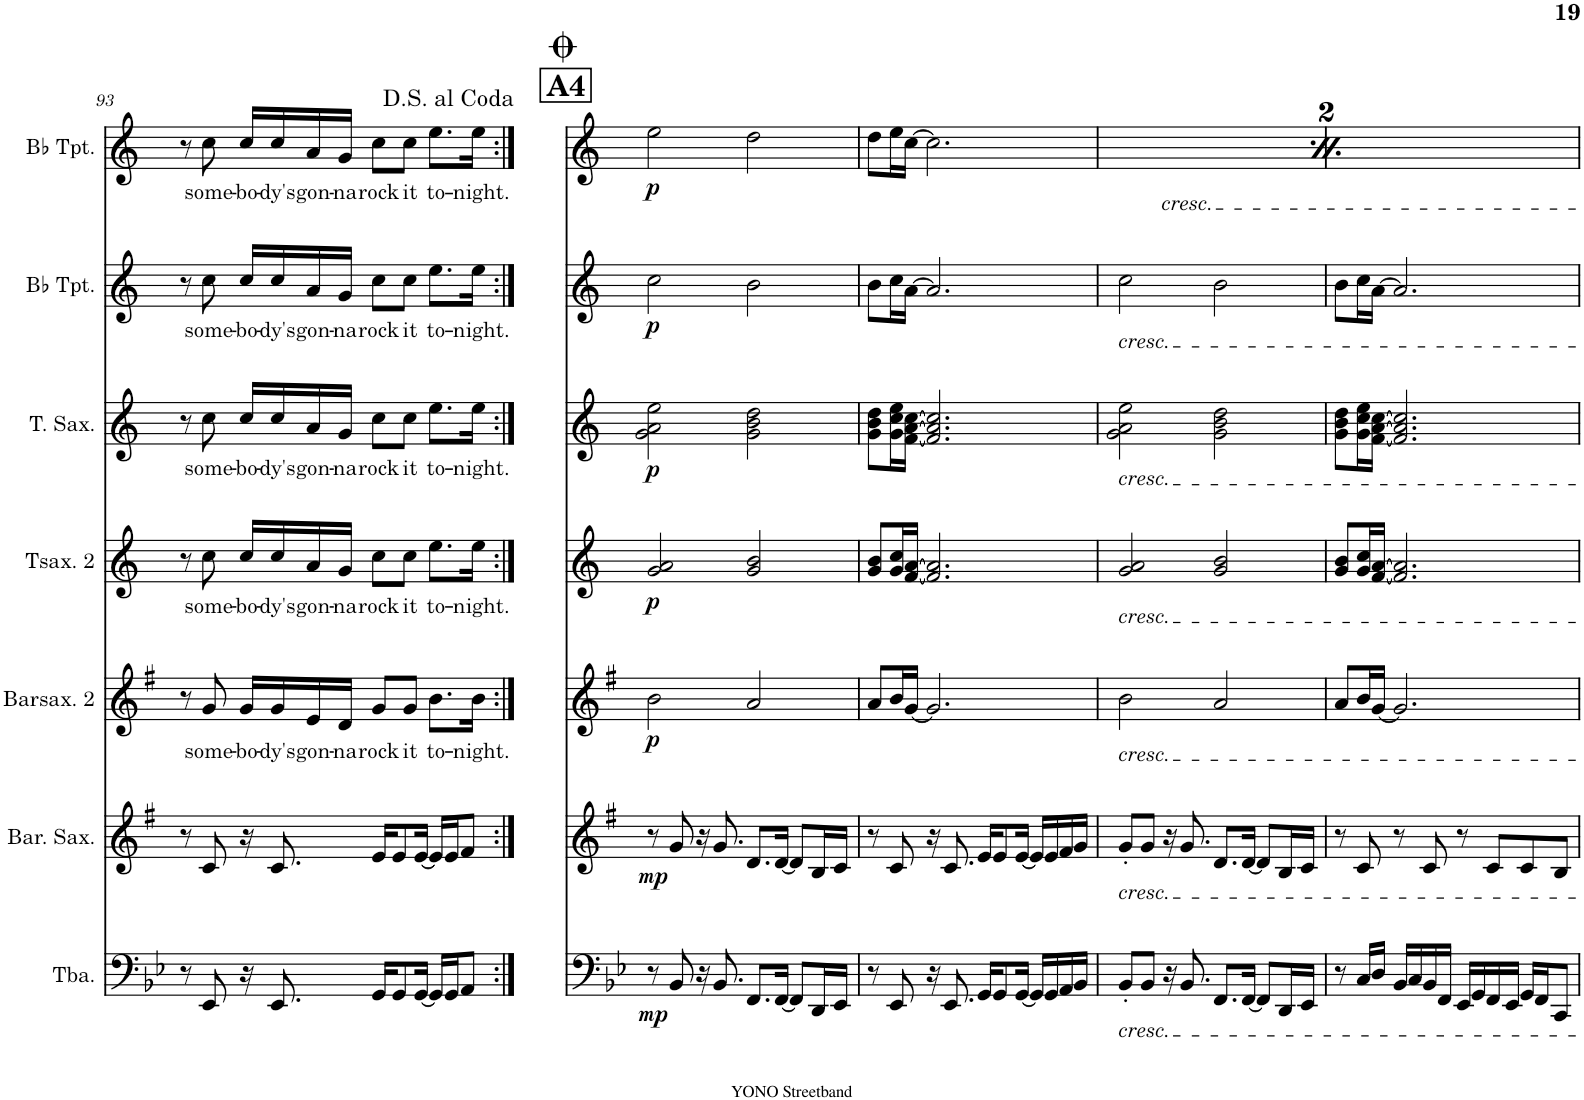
**kern	**dynam	**kern	**dynam	**kern	**text	**dynam	**kern	**text	**dynam	**kern	**text	**dynam	**kern	**text	**dynam	**kern	**text	**dynam
*part7	*part7	*part6	*part6	*part5	*part5	*part5	*part4	*part4	*part4	*part3	*part3	*part3	*part2	*part2	*part2	*part1	*part1	*part1
*staff7	*staff7	*staff6	*staff6	*staff5	*staff5	*staff5	*staff4	*staff4	*staff4	*staff3	*staff3	*staff3	*staff2	*staff2	*staff2	*staff1	*staff1	*staff1
*I"Tuba	*	*I"Baritone Saxophone	*	*I"Baritonsaxophon 2	*	*	*I"Tenorsaxophon 2	*	*	*I"Tenor Saxophone	*	*	*I"Bb Trumpet	*	*	*I"Bb Trumpet	*	*
*I'Tba.	*	*I'Bar. Sax.	*	*I'Barsax. 2	*	*	*I'Tsax. 2	*	*	*I'T. Sax.	*	*	*I'Bb Tpt.	*	*	*I'Bb Tpt.	*	*
!!LO:PB:g=z
*clefF4	*	*clefG2	*	*clefG2	*	*	*clefG2	*	*	*clefG2	*	*	*clefG2	*	*	*clefG2	*	*
*	*	*Trd12c21	*	*Trd12c21	*	*	*Trd8c14	*	*	*Trd8c14	*	*	*Trd1c2	*	*	*Trd1c2	*	*
*k[b-e-]	*	*k[f#]	*	*k[f#]	*	*	*k[]	*	*	*k[]	*	*	*k[]	*	*	*k[]	*	*
*M4/4	*	*M4/4	*	*M4/4	*	*	*M4/4	*	*	*M4/4	*	*	*M4/4	*	*	*M4/4	*	*
=93	=93	=93	=93	=93	=93	=93	=93	=93	=93	=93	=93	=93	=93	=93	=93	=93	=93	=93
8r	.	8r	.	8r	.	.	8r	.	.	8r	.	.	8r	.	.	8r	.	.
!	!	!	!	!	!LO:LY:b	!	!	!LO:LY:b	!	!	!LO:LY:b	!	!	!LO:LY:b	!	!	!LO:LY:b	!
8EE-/	.	8c/	.	8g/	some-	.	8cc\	some-	.	8cc\	some-	.	8cc\	some-	.	8cc\	some-	.
!	!	!	!	!	!LO:LY:b	!	!	!LO:LY:b	!	!	!LO:LY:b	!	!	!LO:LY:b	!	!	!LO:LY:b	!
16r	.	16r	.	16g/LL	-bo-	.	16cc/LL	-bo-	.	16cc/LL	-bo-	.	16cc/LL	-bo-	.	16cc/LL	-bo-	.
!	!	!	!	!	!LO:LY:b	!	!	!LO:LY:b	!	!	!LO:LY:b	!	!	!LO:LY:b	!	!	!LO:LY:b	!
8.EE-/	.	8.c/	.	16g/	-dy's	.	16cc/	-dy's	.	16cc/	-dy's	.	16cc/	-dy's	.	16cc/	-dy's	.
!	!	!	!	!	!LO:LY:b	!	!	!LO:LY:b	!	!	!LO:LY:b	!	!	!LO:LY:b	!	!	!LO:LY:b	!
.	.	.	.	16e/	gon-	.	16a/	gon-	.	16a/	gon-	.	16a/	gon-	.	16a/	gon-	.
!	!	!	!	!	!LO:LY:b	!	!	!LO:LY:b	!	!	!LO:LY:b	!	!	!LO:LY:b	!	!	!LO:LY:b	!
.	.	.	.	16d/JJ	-na	.	16g/JJ	-na	.	16g/JJ	-na	.	16g/JJ	-na	.	16g/JJ	-na	.
!	!	!	!	!	!LO:LY:b	!	!	!LO:LY:b	!	!	!LO:LY:b	!	!	!LO:LY:b	!	!	!LO:LY:b	!
16GG/KL	.	16e/KL	.	8g/L	rock	.	8cc\L	rock	.	8cc\L	rock	.	8cc\L	rock	.	8cc\L	rock	.
8GG/	.	8e/	.	.	.	.	.	.	.	.	.	.	.	.	.	.	.	.
!	!	!	!	!	!LO:LY:b	!	!	!LO:LY:b	!	!	!LO:LY:b	!	!	!LO:LY:b	!	!	!LO:LY:b	!
.	.	.	.	8g/J	it	.	8cc\J	it	.	8cc\J	it	.	8cc\J	it	.	8cc\J	it	.
[16GG/Jk	.	[16e/Jk	.	.	.	.	.	.	.	.	.	.	.	.	.	.	.	.
!	!	!	!	!	!LO:LY:b	!	!	!LO:LY:b	!	!	!LO:LY:b	!	!	!LO:LY:b	!	!	!LO:LY:b	!
16GG/LL]	.	16e/LL]	.	8.b\L	to-	.	8.ee\L	to-	.	8.ee\L	to-	.	8.ee\L	to-	.	8.ee\L	to-	.
16GG/J	.	16e/J	.	.	.	.	.	.	.	.	.	.	.	.	.	.	.	.
8AA/J	.	8f#/J	.	.	.	.	.	.	.	.	.	.	.	.	.	.	.	.
!	!	!	!	!	!LO:LY:b	!	!	!LO:LY:b	!	!	!LO:LY:b	!	!	!LO:LY:b	!	!	!LO:LY:b	!
.	.	.	.	16b\Jk	-night.	.	16ee\Jk	-night.	.	16ee\Jk	-night.	.	16ee\Jk	-night.	.	16ee\Jk	-night.	.
!!LO:REH:place=s1:a:B:cj:fs=14:t=A4
=94:|!	=94:|!	=94:|!	=94:|!	=94:|!	=94:|!	=94:|!	=94:|!	=94:|!	=94:|!	=94:|!	=94:|!	=94:|!	=94:|!	=94:|!	=94:|!	=94:|!	=94:|!	=94:|!
!	!LO:DY:b	!	!LO:DY:b	!	!	!LO:DY:b	!	!	!LO:DY:b	!	!	!LO:DY:b	!	!	!LO:DY:b	!	!	!LO:DY:b
8r	mp	8r	mp	2b\	.	p	2g/ 2a/	.	p	2g\ 2a\ 2ee\	.	p	2cc\	.	p	2ee\	.	p
8BB-/	.	8g/	.	.	.	.	.	.	.	.	.	.	.	.	.	.	.	.
16r	.	16r	.	.	.	.	.	.	.	.	.	.	.	.	.	.	.	.
8.BB-/	.	8.g/	.	.	.	.	.	.	.	.	.	.	.	.	.	.	.	.
8.FF/L	.	8.d/L	.	2a/	.	.	2g/ 2b/	.	.	2g\ 2b\ 2dd\	.	.	2b\	.	.	2dd\	.	.
[16FF/Jk	.	[16d/Jk	.	.	.	.	.	.	.	.	.	.	.	.	.	.	.	.
8FF/L]	.	8d/L]	.	.	.	.	.	.	.	.	.	.	.	.	.	.	.	.
16DD/L	.	16B/L	.	.	.	.	.	.	.	.	.	.	.	.	.	.	.	.
16EE-/JJ	.	16c/JJ	.	.	.	.	.	.	.	.	.	.	.	.	.	.	.	.
=95	=95	=95	=95	=95	=95	=95	=95	=95	=95	=95	=95	=95	=95	=95	=95	=95	=95	=95
8r	.	8r	.	8a/L	.	.	8g/ 8b/L	.	.	8g\ 8b\ 8dd\L	.	.	8b\L	.	.	8dd\L	.	.
8EE-/	.	8c/	.	16b/L	.	.	16g/ 16cc/L	.	.	16g\ 16cc\ 16ee\L	.	.	16cc\L	.	.	16ee\L	.	.
.	.	.	.	[16g/JJ	.	.	[16f/ [16a/JJ	.	.	[16f\ [16a\ [16cc\JJ	.	.	[16a\JJ	.	.	[16cc\JJ	.	.
16r	.	16r	.	2.g/]	.	.	2.f/] 2.a/]	.	.	2.f/] 2.a/] 2.cc/]	.	.	2.a/]	.	.	2.cc\]	.	.
8.EE-/	.	8.c/	.	.	.	.	.	.	.	.	.	.	.	.	.	.	.	.
16GG/KL	.	16e/KL	.	.	.	.	.	.	.	.	.	.	.	.	.	.	.	.
8GG/	.	8e/	.	.	.	.	.	.	.	.	.	.	.	.	.	.	.	.
[16GG/Jk	.	[16e/Jk	.	.	.	.	.	.	.	.	.	.	.	.	.	.	.	.
16GG/LL]	.	16e/LL]	.	.	.	.	.	.	.	.	.	.	.	.	.	.	.	.
16GG/	.	16e/	.	.	.	.	.	.	.	.	.	.	.	.	.	.	.	.
16AA/	.	16f#/	.	.	.	.	.	.	.	.	.	.	.	.	.	.	.	.
16BB-/JJ	.	16g/JJ	.	.	.	.	.	.	.	.	.	.	.	.	.	.	.	.
!!LO:REH:place=s1:a:B:cj:fs=14:t=A4
=96	=96	=96	=96	=96	=96	=96	=96	=96	=96	=96	=96	=96	=96	=96	=96	=96	=96	=96
!	!	!	!	!	!	!	!	!	!	!	!	!	!LO:TX:b:i:t=cresc.	!	!	!	!	!
!	!	!	!	!	!	!	!	!	!	!LO:TX:b:i:t=cresc.	!	!	!	!	!	!	!	!
!	!	!	!	!	!	!	!LO:TX:b:i:t=cresc.	!	!	!	!	!	!	!	!	!	!	!
!	!	!	!	!LO:TX:b:i:t=cresc.	!	!	!	!	!	!	!	!	!	!	!	!	!	!
!	!	!LO:TX:b:i:t=cresc.	!	!	!	!	!	!	!	!	!	!	!	!	!	!	!	!
!LO:TX:b:i:t=cresc.	!	!	!	!	!	!	!	!	!	!	!	!	!	!	!	!	!	!
!	!	!	!	!	!	!	!	!	!	!	!	!	!	!	!	!	!	!LO:DY:b
8BB-'/L	.	8g'/L	.	2b\	.	.	2g/ 2a/	.	.	2g\ 2a\ 2ee\	.	.	2cc\	.	.	2ee\	.	p
8BB-/J	.	8g/J	.	.	.	.	.	.	.	.	.	.	.	.	.	.	.	.
16r	.	16r	.	.	.	.	.	.	.	.	.	.	.	.	.	.	.	.
8.BB-/	.	8.g/	.	.	.	.	.	.	.	.	.	.	.	.	.	.	.	.
8.FF/L	.	8.d/L	.	2a/	.	.	2g/ 2b/	.	.	2g\ 2b\ 2dd\	.	.	2b\	.	.	2dd\	.	.
[16FF/Jk	.	[16d/Jk	.	.	.	.	.	.	.	.	.	.	.	.	.	.	.	.
8FF/L]	.	8d/L]	.	.	.	.	.	.	.	.	.	.	.	.	.	.	.	.
16DD/L	.	16B/L	.	.	.	.	.	.	.	.	.	.	.	.	.	.	.	.
16EE-/JJ	.	16c/JJ	.	.	.	.	.	.	.	.	.	.	.	.	.	.	.	.
=97	=97	=97	=97	=97	=97	=97	=97	=97	=97	=97	=97	=97	=97	=97	=97	=97	=97	=97
8r	.	8r	.	8a/L	.	.	8g/ 8b/L	.	.	8g\ 8b\ 8dd\L	.	.	8b\L	.	.	8dd\L	.	.
16C/LL	.	8c/	.	16b/L	.	.	16g/ 16cc/L	.	.	16g\ 16cc\ 16ee\L	.	.	16cc\L	.	.	16ee\L	.	.
16D/JJ	.	.	.	[16g/JJ	.	.	[16f/ [16a/JJ	.	.	[16f\ [16a\ [16cc\JJ	.	.	[16a\JJ	.	.	[16cc\JJ	.	.
16BB-/LL	.	8r	.	2.g/]	.	.	2.f/] 2.a/]	.	.	2.f/] 2.a/] 2.cc/]	.	.	2.a/]	.	.	2.cc\]	.	.
16C/	.	.	.	.	.	.	.	.	.	.	.	.	.	.	.	.	.	.
16BB-/	.	8c/	.	.	.	.	.	.	.	.	.	.	.	.	.	.	.	.
16FF/JJ	.	.	.	.	.	.	.	.	.	.	.	.	.	.	.	.	.	.
16EE-/LL	.	8r	.	.	.	.	.	.	.	.	.	.	.	.	.	.	.	.
16GG/	.	.	.	.	.	.	.	.	.	.	.	.	.	.	.	.	.	.
16FF/	.	8c/L	.	.	.	.	.	.	.	.	.	.	.	.	.	.	.	.
16EE-/JJ	.	.	.	.	.	.	.	.	.	.	.	.	.	.	.	.	.	.
16GG/LL	.	8c/	.	.	.	.	.	.	.	.	.	.	.	.	.	.	.	.
16FF/J	.	.	.	.	.	.	.	.	.	.	.	.	.	.	.	.	.	.
8CC/J	.	8B/J	.	.	.	.	.	.	.	.	.	.	.	.	.	.	.	.
=	=	=	=	=	=	=	=	=	=	=	=	=	=	=	=	=	=	=
*-	*-	*-	*-	*-	*-	*-	*-	*-	*-	*-	*-	*-	*-	*-	*-	*-	*-	*-
